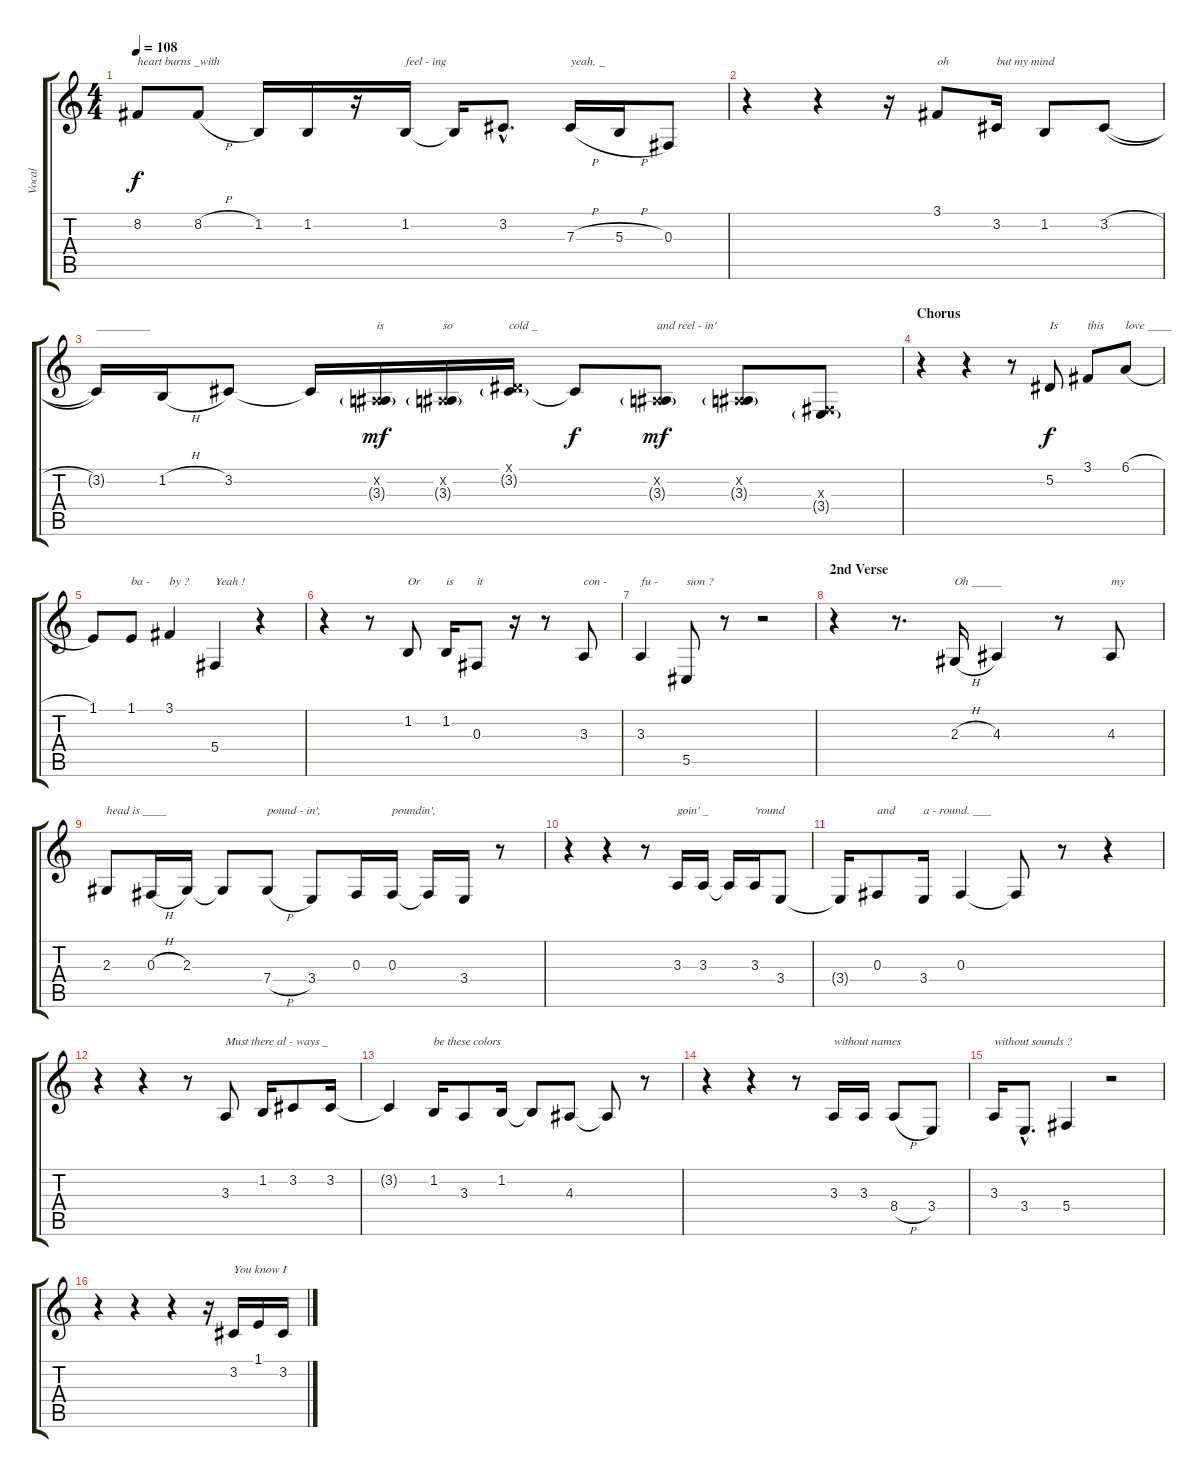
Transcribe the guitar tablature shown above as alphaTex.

\track ("Vocal" "Vocal") {instrument flute}
\staff {score tabs}
\tuning (Eb4 Bb3 Gb3 Db3 Ab2 Eb2) {hide}
\ts (4 4)
\tempo 108
\clef g2
\ks c
8.2.8{txt "heart burns _with" dy f} 8.2{h}.8 1.2.16 1.2.16 r.16 1.2.16{txt "feel - ing"} 1.2{t}.16 3.2{hac}.8{d} 7.3{h}.16{txt "yeah, _"} 5.3{h}.16 0.3.8 |
r.4 r.4 r.16 3.1.8{txt "oh"} 3.2.16{txt "but my mind"} 1.2.8 3.2{h}.8 |
3.2{t}.16{txt "_________"} 1.2{h}.16 3.2.8 3.2{t}.16 (0.2{x} 3.3{g}).16{txt "is" dy mf} (0.2{x} 3.3{g}).16{txt "so"} (0.1{x} 3.2{g}).16{txt "cold _"} 3.2{t}.8{dy f} (0.2{x} 3.3{g}).8{txt "and reel - in'" dy mf} (0.2{x} 3.3{g}).8 (0.3{x} 3.4{g}).8 |
\section ("" "Chorus")
r.4 r.4 r.8 5.2.8{txt "Is" dy f} 3.1.8{txt "this"} 6.1{h}.8{txt "love ____"} |
1.1.8 1.1.8{txt "ba - "} 3.1.4{txt "by ?"} 5.4.4{txt "Yeah !"} r.4 |
r.4 r.8 1.2.8{txt "Or"} 1.2.16{txt "is"} 0.3.8{txt "it"} r.16 r.8 3.3.8{txt "con - "} |
3.3.4{txt "fu -"} 5.5.8{txt "sion ?"} r.8 r.2 |
\section ("" "2nd Verse")
r.4 r.8{d} 2.3{h}.16{txt "Oh _____"} 4.3.4 r.8 4.3.8{txt "my"} |
2.3.8{txt "head is ____"} 0.3{h}.16 2.3.16 2.3{t}.8 7.4{h}.8{txt "pound - in',"} 3.4.8 0.3.16 0.3.16{txt "poundin',"} 0.3{t}.16 3.4.16 r.8 |
r.4 r.4 r.8 3.3.16{txt "goin' _"} 3.3.16 3.3{t}.16 3.3.16{txt "'round"} 3.4.8 |
3.4{t}.16 0.3.8{txt "and"} 3.4.16{txt "a - round. ___"} 0.3.4 0.3{t}.8 r.8 r.4 |
r.4 r.4 r.8 3.3.8{txt "Must there al - ways _"} 1.2.16 3.2.8 3.2.16 |
3.2{t}.4 1.2.16{txt "be these colors"} 3.3.8 1.2.16 1.2{t}.8 4.3.8 4.3{t}.8 r.8 |
r.4 r.4 r.8 3.3.16{txt "without names"} 3.3.16 8.4{h}.8 3.4.8 |
3.3.16{txt "without sounds ?"} 3.4{hac}.8{d} 5.4.4 r.2 |
r.4 r.4 r.4 r.16 3.2.16{txt "You know I"} 1.1.16 3.2.16
